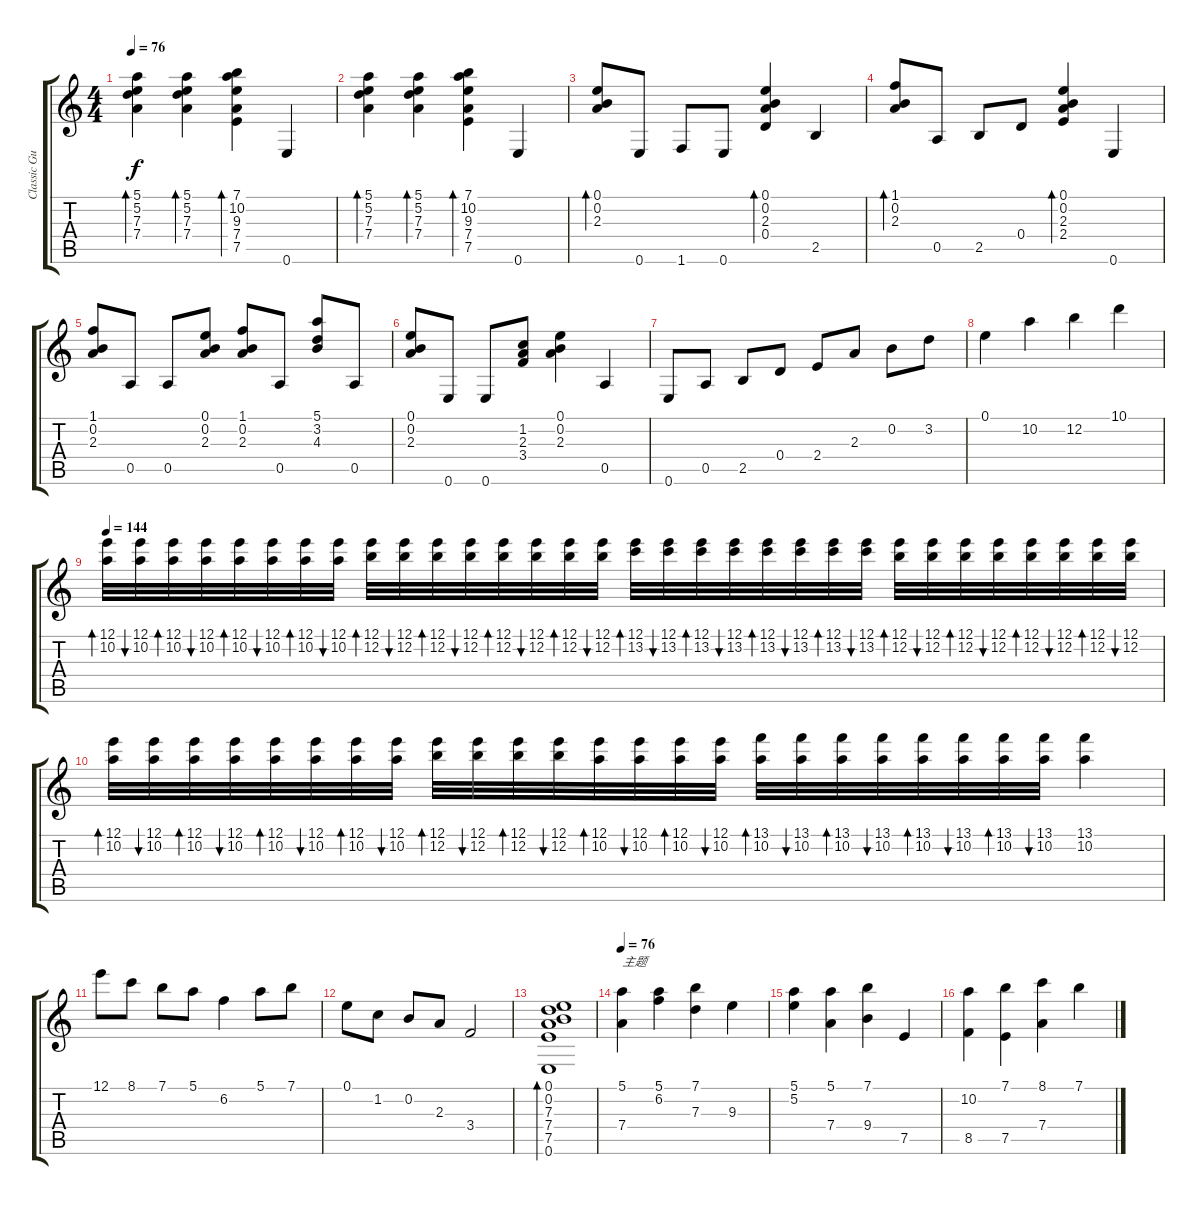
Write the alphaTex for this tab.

\track ("Classic Guitar" "Classic Gu") {instrument acousticguitarnylon}
\staff {score tabs}
\tuning (E4 B3 G3 D3 A2 E2) {hide}
\ts (4 4)
\tempo 76
\clef g2
\ks c
(5.1 5.2 7.3 7.4).4{bd 240 dy f instrument acousticguitarnylon} (5.1 5.2 7.3 7.4).4{bd 240} (7.1 10.2 9.3 7.4 7.5).4{bd 240} 0.6.4 |
(5.1 5.2 7.3 7.4).4{bd 240} (5.1 5.2 7.3 7.4).4{bd 240} (7.1 10.2 9.3 7.4 7.5).4{bd 240} 0.6.4 |
(0.1 0.2 2.3).8{bd 240} 0.6.8 1.6.8 0.6.8 (0.1 0.2 2.3 0.4).4{bd 240} 2.5.4 |
(1.1 0.2 2.3).8{bd 240} 0.5.8 2.5.8 0.4.8 (0.1 0.2 2.3 2.4).4{bd 240} 0.6.4 |
(1.1 0.2 2.3).8 0.5.8 0.5.8 (0.1 0.2 2.3).8 (1.1 0.2 2.3).8 0.5.8 (5.1 3.2 4.3).8 0.5.8 |
(0.1 0.2 2.3).8 0.6.8 0.6.8 (1.2 2.3 3.4).8 (0.1 0.2 2.3).4 0.5.4 |
0.6.8 0.5.8 2.5.8 0.4.8 2.4.8 2.3.8 0.2.8 3.2.8 |
0.1.4 10.2.4 12.2.4 10.1.4 |
\tempo 144
(12.1 10.2).32{bd 60} (12.1 10.2).32{bu 60} (12.1 10.2).32{bd 60} (12.1 10.2).32{bu 60} (12.1 10.2).32{bd 60} (12.1 10.2).32{bu 60} (12.1 10.2).32{bd 60} (12.1 10.2).32{bu 60} (12.1 12.2).32{bd 60} (12.1 12.2).32{bu 60} (12.1 12.2).32{bd 60} (12.1 12.2).32{bu 60} (12.1 12.2).32{bd 60} (12.1 12.2).32{bu 60} (12.1 12.2).32{bd 60} (12.1 12.2).32{bu 60} (12.1 13.2).32{bd 120} (12.1 13.2).32{bu 120} (12.1 13.2).32{bd 120} (12.1 13.2).32{bu 120} (12.1 13.2).32{bd 120} (12.1 13.2).32{bu 120} (12.1 13.2).32{bd 120} (12.1 13.2).32{bu 120} (12.1 12.2).32{bd 60} (12.1 12.2).32{bu 60} (12.1 12.2).32{bd 60} (12.1 12.2).32{bu 60} (12.1 12.2).32{bd 60} (12.1 12.2).32{bu 60} (12.1 12.2).32{bd 60} (12.1 12.2).32{bu 60} |
(12.1 10.2).32{bd 60} (12.1 10.2).32{bu 60} (12.1 10.2).32{bd 60} (12.1 10.2).32{bu 60} (12.1 10.2).32{bd 60} (12.1 10.2).32{bu 60} (12.1 10.2).32{bd 60} (12.1 10.2).32{bu 60} (12.1 12.2).32{bd 60} (12.1 12.2).32{bu 60} (12.1 12.2).32{bd 60} (12.1 12.2).32{bu 60} (12.1 10.2).32{bd 60} (12.1 10.2).32{bu 60} (12.1 10.2).32{bd 60} (12.1 10.2).32{bu 60} (13.1 10.2).32{bd 60} (13.1 10.2).32{bu 60} (13.1 10.2).32{bd 60} (13.1 10.2).32{bu 60} (13.1 10.2).32{bd 60} (13.1 10.2).32{bu 60} (13.1 10.2).32{bd 60} (13.1 10.2).32{bu 60} (13.1 10.2).4 |
12.1.8 8.1.8 7.1.8 5.1.8 6.2.4 5.1.8 7.1.8 |
0.1.8 1.2.8 0.2.8 2.3.8 3.4.2 |
(0.1 0.2 7.3 7.4 7.5 0.6).1{bd 240} |
\tempo 76
(5.1 7.4).4{txt "主题"} (5.1 6.2).4 (7.1 7.3).4 9.3.4 |
(5.1 5.2).4 (5.1 7.4).4 (7.1 9.4).4 7.5.4 |
(10.2 8.5).4 (7.1 7.5).4 (8.1 7.4).4 7.1.4
